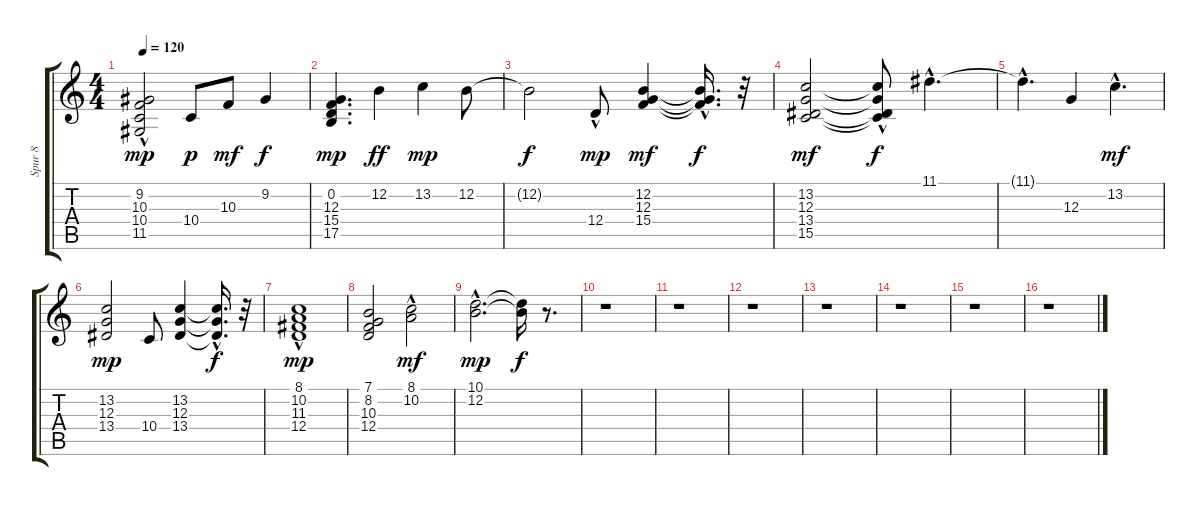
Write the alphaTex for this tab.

\track ("Spur 8" "Spur 8") {instrument electricpiano2}
\staff {score tabs}
\tuning (E4 B3 G3 D3 A2 E2) {hide}
\ts (4 4)
\tempo 120
\clef g2
\ks c
(9.2 10.3 10.4{hac} 11.5{hac}).2{dy mp} 10.4.8{dy p} 10.3.8{dy mf} 9.2.4{dy f} |
(0.2 12.3 15.4 17.5).4{d dy mp} 12.2.4{dy ff} 13.2.4{dy mp} 12.2.8 |
12.2{t}.2{dy f} 12.4{hac}.8{dy mp} (12.2 12.3 15.4).4{dy mf} (12.2{t} 12.3{hac t} 15.4{hac t}).16{d dy f} r.32 |
(13.2 12.3 13.4 15.5).2{dy mf} (13.2{t} 12.3{hac t} 13.4{t} 15.5{t}).8{dy f} 11.1{hac}.4{d} |
11.1{hac t}.4{d} 12.3.4 13.2{hac}.4{d dy mf} |
(13.2 12.3 13.4).2{dy mp} 10.4.8 (13.2 12.3 13.4).4 (13.2{hac t} 12.3{t} 13.4{t}).16{d dy f} r.32 |
(8.1{hac} 10.2{hac} 11.3 12.4{hac}).1{dy mp} |
(7.1 8.2 10.3 12.4).2 (8.1{hac} 10.2).2{dy mf} |
(10.1{hac} 12.2{hac}).2{d dy mp} (10.1{t} 12.2{t}).16{dy f} r.8{d} |
r.1 |
r.1 |
r.1 |
r.1 |
r.1 |
r.1 |
r.1
